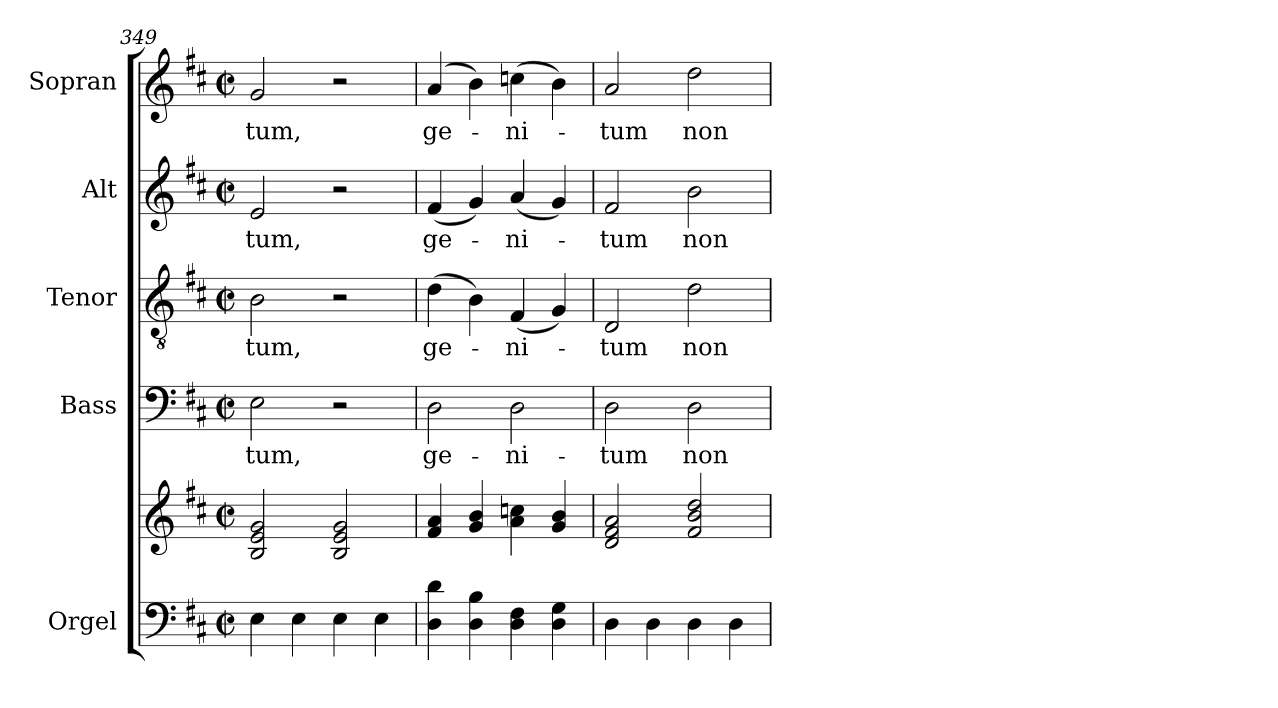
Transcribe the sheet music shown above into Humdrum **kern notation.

**kern	**kern	**kern	**text	**kern	**text	**kern	**text	**kern	**text
*part5	*part5	*part4	*part4	*part3	*part3	*part2	*part2	*part1	*part1
*staff6	*staff5	*staff4	*staff4	*staff3	*staff3	*staff2	*staff2	*staff1	*staff1
*I"Orgel	*	*I"Bass	*	*I"Tenor	*	*I"Alt	*	*I"Sopran	*
*I'Org.	*	*I'B.	*	*I'T.	*	*I'A.	*	*I'S.	*
*clefF4	*clefG2	*clefF4	*	*clefGv2	*	*clefG2	*	*clefG2	*
*k[f#c#]	*k[f#c#]	*k[f#c#]	*	*k[f#c#]	*	*k[f#c#]	*	*k[f#c#]	*
*D:	*D:	*D:	*	*D:	*	*D:	*	*D:	*
*M2/2	*M2/2	*M2/2	*	*M2/2	*	*M2/2	*	*M2/2	*
*met(c|)	*met(c|)	*met(c|)	*	*met(c|)	*	*met(c|)	*	*met(c|)	*
=349	=349	=349	=349	=349	=349	=349	=349	=349	=349
!	!	!	!LO:LY:b	!	!LO:LY:b	!	!LO:LY:b	!	!LO:LY:b
4E\	2B/ 2e/ 2g/	2E\	-tum,	2B\	-tum,	2e/	-tum,	2g/	-tum,
4E\	.	.	.	.	.	.	.	.	.
4E\	2B/ 2e/ 2g/	2r	.	2r	.	2r	.	2r	.
4E\	.	.	.	.	.	.	.	.	.
=350	=350	=350	=350	=350	=350	=350	=350	=350	=350
!	!	!	!LO:LY:b	!	!LO:LY:b	!	!LO:LY:b	!	!LO:LY:b
4D\ 4d\	4f#/ 4a/	2D\	ge-	(>4d\	ge-	(<4f#/	ge-	(4a/	ge-
4D\ 4B\	4g/ 4b/	.	.	4B\)	.	4g/)	.	4b\)	.
!	!	!	!LO:LY:b	!	!LO:LY:b	!	!LO:LY:b	!	!LO:LY:b
4D\ 4F#\	4a\ 4ccn\	2D\	-ni-	(<4F#/	-ni-	(<4a/	-ni-	(>4ccn\	-ni-
4D\ 4G\	4g/ 4b/	.	.	4G/)	.	4g/)	.	4b\)	.
=351	=351	=351	=351	=351	=351	=351	=351	=351	=351
!	!	!	!LO:LY:b	!	!LO:LY:b	!	!LO:LY:b	!	!LO:LY:b
4D\	2d/ 2f#/ 2a/	2D\	-tum	2D/	-tum	2f#/	-tum	2a/	-tum
4D\	.	.	.	.	.	.	.	.	.
!	!	!	!LO:LY:b	!	!LO:LY:b	!	!LO:LY:b	!	!LO:LY:b
4D\	2f#/ 2b/ 2dd/	2D\	non	2d\	non	2b\	non	2dd\	non
4D\	.	.	.	.	.	.	.	.	.
=	=	=	=	=	=	=	=	=	=
*-	*-	*-	*-	*-	*-	*-	*-	*-	*-
